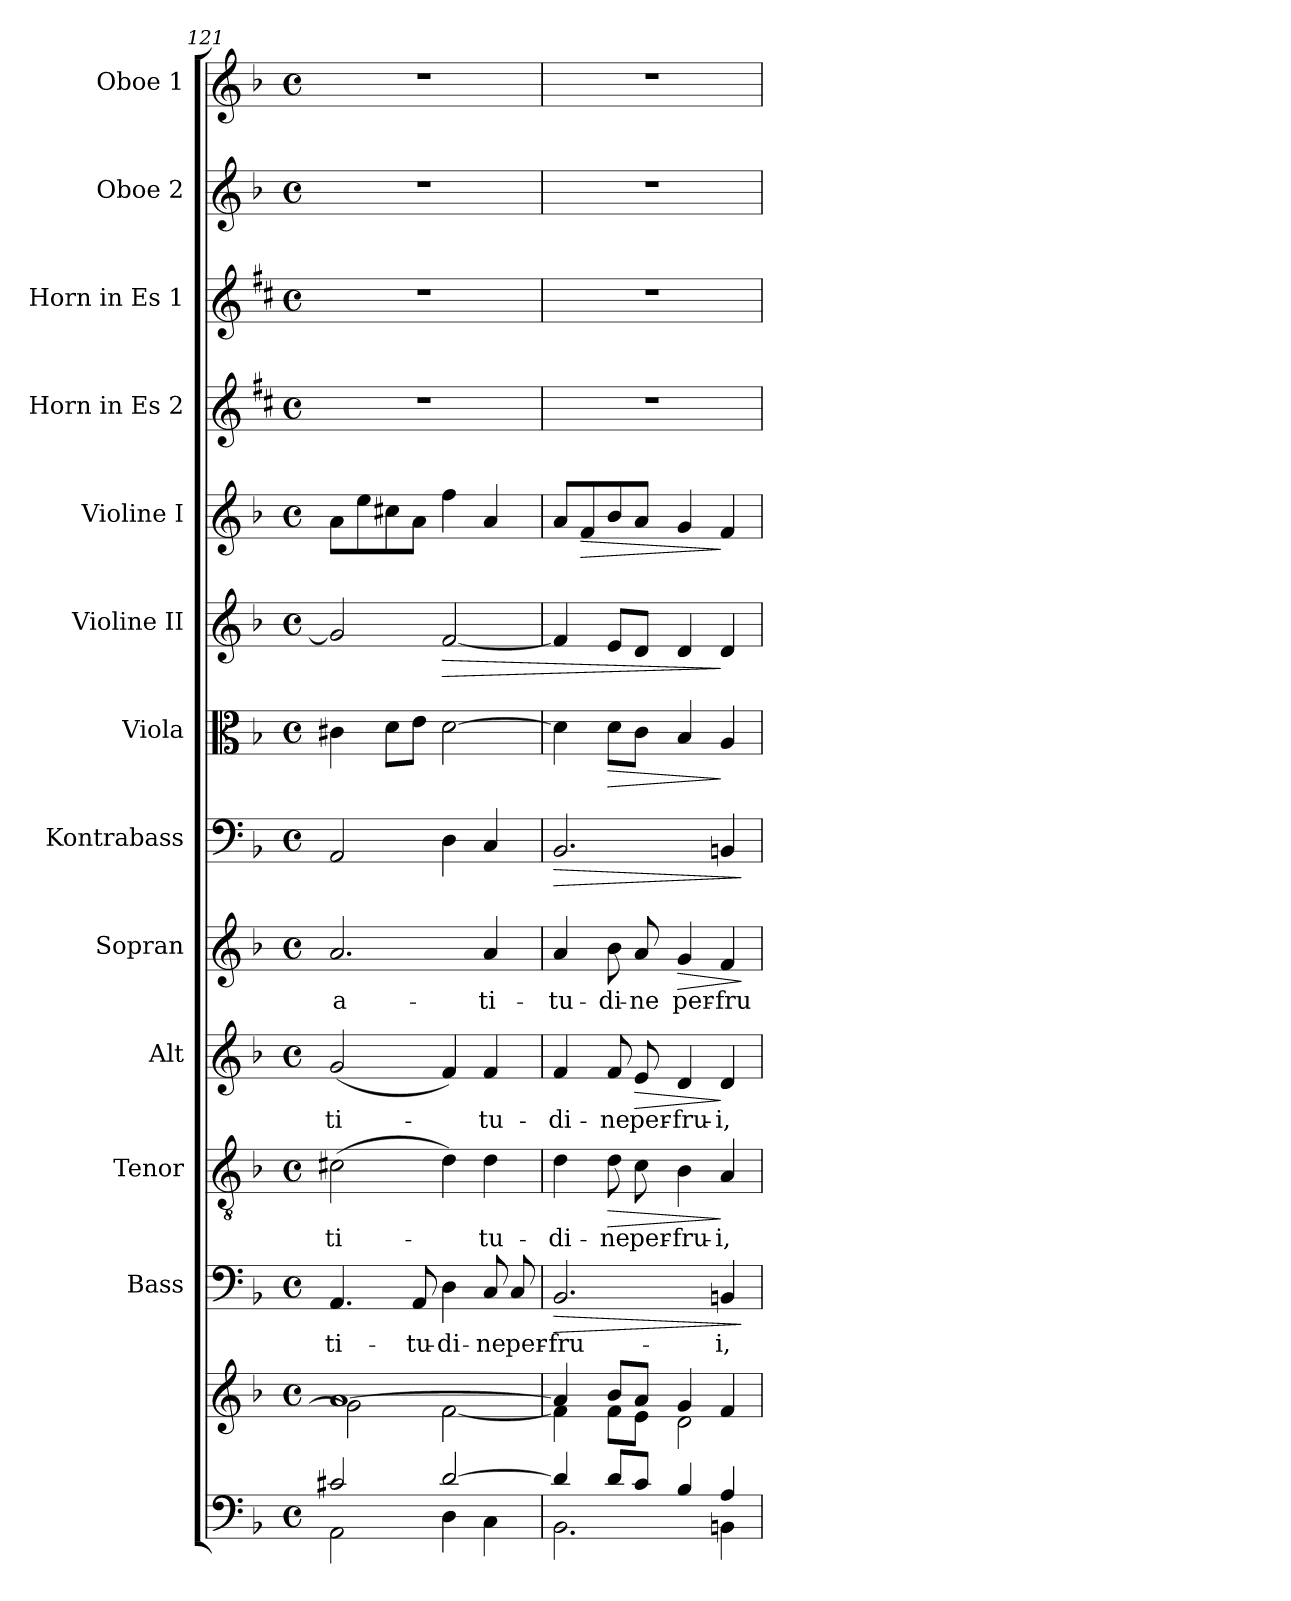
**kern	**kern	**kern	**text	**dynam	**kern	**text	**dynam	**kern	**text	**dynam	**kern	**text	**dynam	**kern	**dynam	**kern	**dynam	**kern	**dynam	**kern	**dynam	**kern	**kern	**kern	**kern
*part13	*part13	*part12	*part12	*part12	*part11	*part11	*part11	*part10	*part10	*part10	*part9	*part9	*part9	*part8	*part8	*part7	*part7	*part6	*part6	*part5	*part5	*part4	*part3	*part2	*part1
*staff14	*staff13	*staff12	*staff12	*staff12	*staff11	*staff11	*staff11	*staff10	*staff10	*staff10	*staff9	*staff9	*staff9	*staff8	*staff8	*staff7	*staff7	*staff6	*staff6	*staff5	*staff5	*staff4	*staff3	*staff2	*staff1
*	*	*I"Bass	*	*	*I"Tenor	*	*	*I"Alt	*	*	*I"Sopran	*	*	*I"Kontrabass	*	*I"Viola	*	*I"Violine II	*	*I"Violine I	*	*I"Horn in Es 2	*I"Horn in Es 1	*I"Oboe 2	*I"Oboe 1
*	*	*I'B.	*	*	*I'T.	*	*	*I'A.	*	*	*I'S.	*	*	*I'Kb.	*	*I'Vla.	*	*I'Vl. II	*	*I'Vl. I	*	*I'Hr. 2	*I'Hr. 1	*I'Ob. 2	*I'Ob. 1
*clefF4	*clefG2	*clefF4	*	*	*clefGv2	*	*	*clefG2	*	*	*clefG2	*	*	*clefF4	*	*clefC3	*	*clefG2	*	*clefG2	*	*clefG2	*clefG2	*clefG2	*clefG2
*	*	*	*	*	*	*	*	*	*	*	*	*	*	*ITrd7c12	*	*	*	*	*	*	*	*ITrd5c9	*ITrd5c9	*	*
*k[b-]	*k[b-]	*k[b-]	*	*	*k[b-]	*	*	*k[b-]	*	*	*k[b-]	*	*	*k[b-]	*	*k[b-]	*	*k[b-]	*	*k[b-]	*	*k[b-]	*k[b-]	*k[b-]	*k[b-]
*F:	*F:	*F:	*	*	*F:	*	*	*F:	*	*	*F:	*	*	*F:	*	*F:	*	*F:	*	*F:	*	*F:	*F:	*F:	*F:
*M4/4	*M4/4	*M4/4	*	*	*M4/4	*	*	*M4/4	*	*	*M4/4	*	*	*M4/4	*	*M4/4	*	*M4/4	*	*M4/4	*	*M4/4	*M4/4	*M4/4	*M4/4
*met(c)	*met(c)	*met(c)	*	*	*met(c)	*	*	*met(c)	*	*	*met(c)	*	*	*met(c)	*	*met(c)	*	*met(c)	*	*met(c)	*	*met(c)	*met(c)	*met(c)	*met(c)
=121	=121	=121	=121	=121	=121	=121	=121	=121	=121	=121	=121	=121	=121	=121	=121	=121	=121	=121	=121	=121	=121	=121	=121	=121	=121
*^	*^	*	*	*	*	*	*	*	*	*	*	*	*	*	*	*	*	*	*	*	*	*	*	*	*
!	!	!	!	!	!LO:LY:b	!	!	!LO:LY:b	!	!	!LO:LY:b	!	!	!LO:LY:b	!	!	!	!	!	!	!	!	!	!	!	!	!
2c#X/	2AA\	[>1a	2g\]	4.AA/	-ti-	.	(>2c#X\	-ti-	.	(<2g/	-ti-	.	2.a/	-a-	.	2AAA/	.	4c#X\	.	2g/]	.	8a\L	.	1r	1r	1r	1r
.	.	.	.	.	.	.	.	.	.	.	.	.	.	.	.	.	.	.	.	.	.	8ee\	.	.	.	.	.
.	.	.	.	.	.	.	.	.	.	.	.	.	.	.	.	.	.	8d\L	.	.	.	8cc#X\	.	.	.	.	.
!	!	!	!	!	!LO:LY:b	!	!	!	!	!	!	!	!	!	!	!	!	!	!	!	!	!	!	!	!	!	!
.	.	.	.	8AA/	-tu-	.	.	.	.	.	.	.	.	.	.	.	.	8e\J	.	.	.	8a\J	.	.	.	.	.
!	!	!	!	!	!LO:LY:b	!	!	!	!	!	!	!	!	!	!	!	!	!	!	!	!LO:HP:b	!	!	!	!	!	!
[>2d/	4D\	.	[<2f\	4D\	-di-	.	4d\)	.	.	4f/)	.	.	.	.	.	4DD\	.	[2d\	.	[2f/	>	4ff\	.	.	.	.	.
!	!	!	!	!	!LO:LY:b	!	!	!LO:LY:b	!	!	!LO:LY:b	!	!	!LO:LY:b	!	!	!	!	!	!	!	!	!	!	!	!	!
.	4C\	.	.	8C/	-ne	.	4d\	-tu-	.	4f/	-tu-	.	4a/	-ti-	.	4CC/	.	.	.	.	.	4a/	.	.	.	.	.
!	!	!	!	!	!LO:LY:b	!	!	!	!	!	!	!	!	!	!	!	!	!	!	!	!	!	!	!	!	!	!
.	.	.	.	8C/	per-	.	.	.	.	.	.	.	.	.	.	.	.	.	.	.	.	.	.	.	.	.	.
!!LO:PB:g=z
=122	=122	=122	=122	=122	=122	=122	=122	=122	=122	=122	=122	=122	=122	=122	=122	=122	=122	=122	=122	=122	=122	=122	=122	=122	=122	=122	=122
!	!	!	!	!	!LO:LY:b	!LO:HP:b	!	!LO:LY:b	!	!	!LO:LY:b	!	!	!LO:LY:b	!	!	!LO:HP:b	!	!	!	!	!	!	!	!	!	!
4d/]	2.BB-\	4a/]	4f\]	2.BB-/	-fru-	>	4d\	-di-	.	4f/	-di-	.	4a/	-tu-	.	2.BBB-/	>	4d\]	.	4f/]	.	8a/L	.	1r	1r	1r	1r
!	!	!	!	!	!	!	!	!	!	!	!	!	!	!	!	!	!	!	!	!	!	!	!LO:HP:b	!	!	!	!
.	.	.	.	.	.	.	.	.	.	.	.	.	.	.	.	.	.	.	.	.	.	8f/	>	.	.	.	.
!	!	!	!	!	!	!	!	!LO:LY:b	!LO:HP:b	!	!LO:LY:b	!	!	!LO:LY:b	!	!	!	!	!LO:HP:b	!	!	!	!	!	!	!	!
8d/L	.	8b-/L	8f\L	.	.	.	8d\	-ne	>	8f/	-ne	.	8b-\	-di-	.	.	.	8d\L	>	8e/L	.	8b-/	.	.	.	.	.
!	!	!	!	!	!	!	!	!LO:LY:b	!	!	!LO:LY:b	!LO:HP:b	!	!LO:LY:b	!	!	!	!	!	!	!	!	!	!	!	!	!
8c/J	.	8a/J	8e\J	.	.	.	8c\	per-	.	8e/	per-	>	8a/	-ne	.	.	.	8c\J	.	8d/J	.	8a/J	.	.	.	.	.
!	!	!	!	!	!	!	!	!LO:LY:b	!	!	!LO:LY:b	!	!	!LO:LY:b	!LO:HP:b	!	!	!	!	!	!	!	!	!	!	!	!
4B-/	.	4g/	2d\	.	.	.	4B-\	-fru-	.	4d/	-fru-	.	4g/	per-	>	.	.	4B-/	.	4d/	.	4g/	.	.	.	.	.
!	!	!	!	!	!LO:LY:b	!	!	!LO:LY:b	!	!	!LO:LY:b	!	!	!LO:LY:b	!	!	!	!	!	!	!	!	!	!	!	!	!
4A/	4BBn\	4f/	.	4BBn/	-i,	.	4A/	-i,	]	4d/	-i,	]	4f/	-fru-	.	4BBBn/	.	4A/	]	4d/	]	4f/	]	.	.	.	.
*v	*v	*	*	*	*	*	*	*	*	*	*	*	*	*	*	*	*	*	*	*	*	*	*	*	*	*	*
*	*v	*v	*	*	*	*	*	*	*	*	*	*	*	*	*	*	*	*	*	*	*	*	*	*	*	*
.	.	.	.	]	.	.	.	.	.	.	.	.	]	.	]	.	.	.	.	.	.	.	.	.	.
=	=	=	=	=	=	=	=	=	=	=	=	=	=	=	=	=	=	=	=	=	=	=	=	=	=
*-	*-	*-	*-	*-	*-	*-	*-	*-	*-	*-	*-	*-	*-	*-	*-	*-	*-	*-	*-	*-	*-	*-	*-	*-	*-
